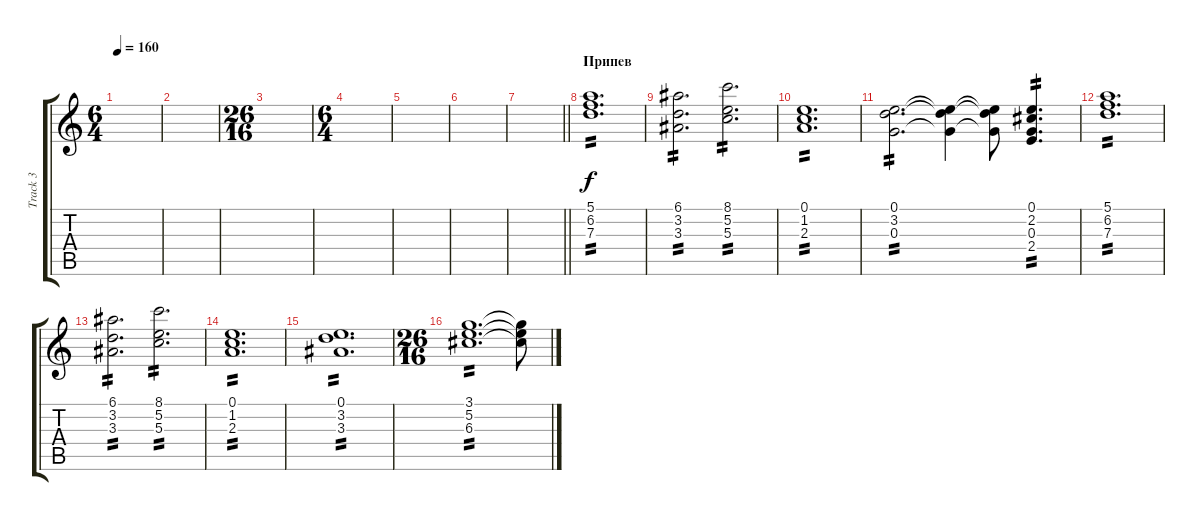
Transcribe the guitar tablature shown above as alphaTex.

\track ("Track 3" "Track 3") {instrument acousticguitarsteel}
\staff {score tabs}
\tuning (E4 B3 G3 D3 A2 E2) {hide}
\ts (6 4)
\tempo 160
\clef g2
\ks c
|
|
\ts (26 16)
|
\ts (6 4)
|
|
|
\barLineRight lightlight
|
\section ("" "Припев")
(5.1 6.2 7.3).1{d tp 2} |
(6.1 3.2 3.3).2{d tp 2} (8.1 5.2 5.3).2{d tp 2} |
(0.1 1.2 2.3).1{d tp 2} |
(0.1 3.2 0.3).2{d tp 2} (0.1{t} 3.2{t} 0.3{t}).4 (0.1{t} 3.2{t} 0.3{t}).8 (0.1 2.2 0.3 2.4).4{d tp 2} |
(5.1 6.2 7.3).1{d tp 2} |
(6.1 3.2 3.3).2{d tp 2} (8.1 5.2 5.3).2{d tp 2} |
(0.1 1.2 2.3).1{d tp 2} |
(0.1 3.2 3.3).1{d tp 2} |
\ts (26 16)
(3.1 5.2 6.3).1{d tp 2} (3.1{t} 5.2{t} 6.3{t}).8
